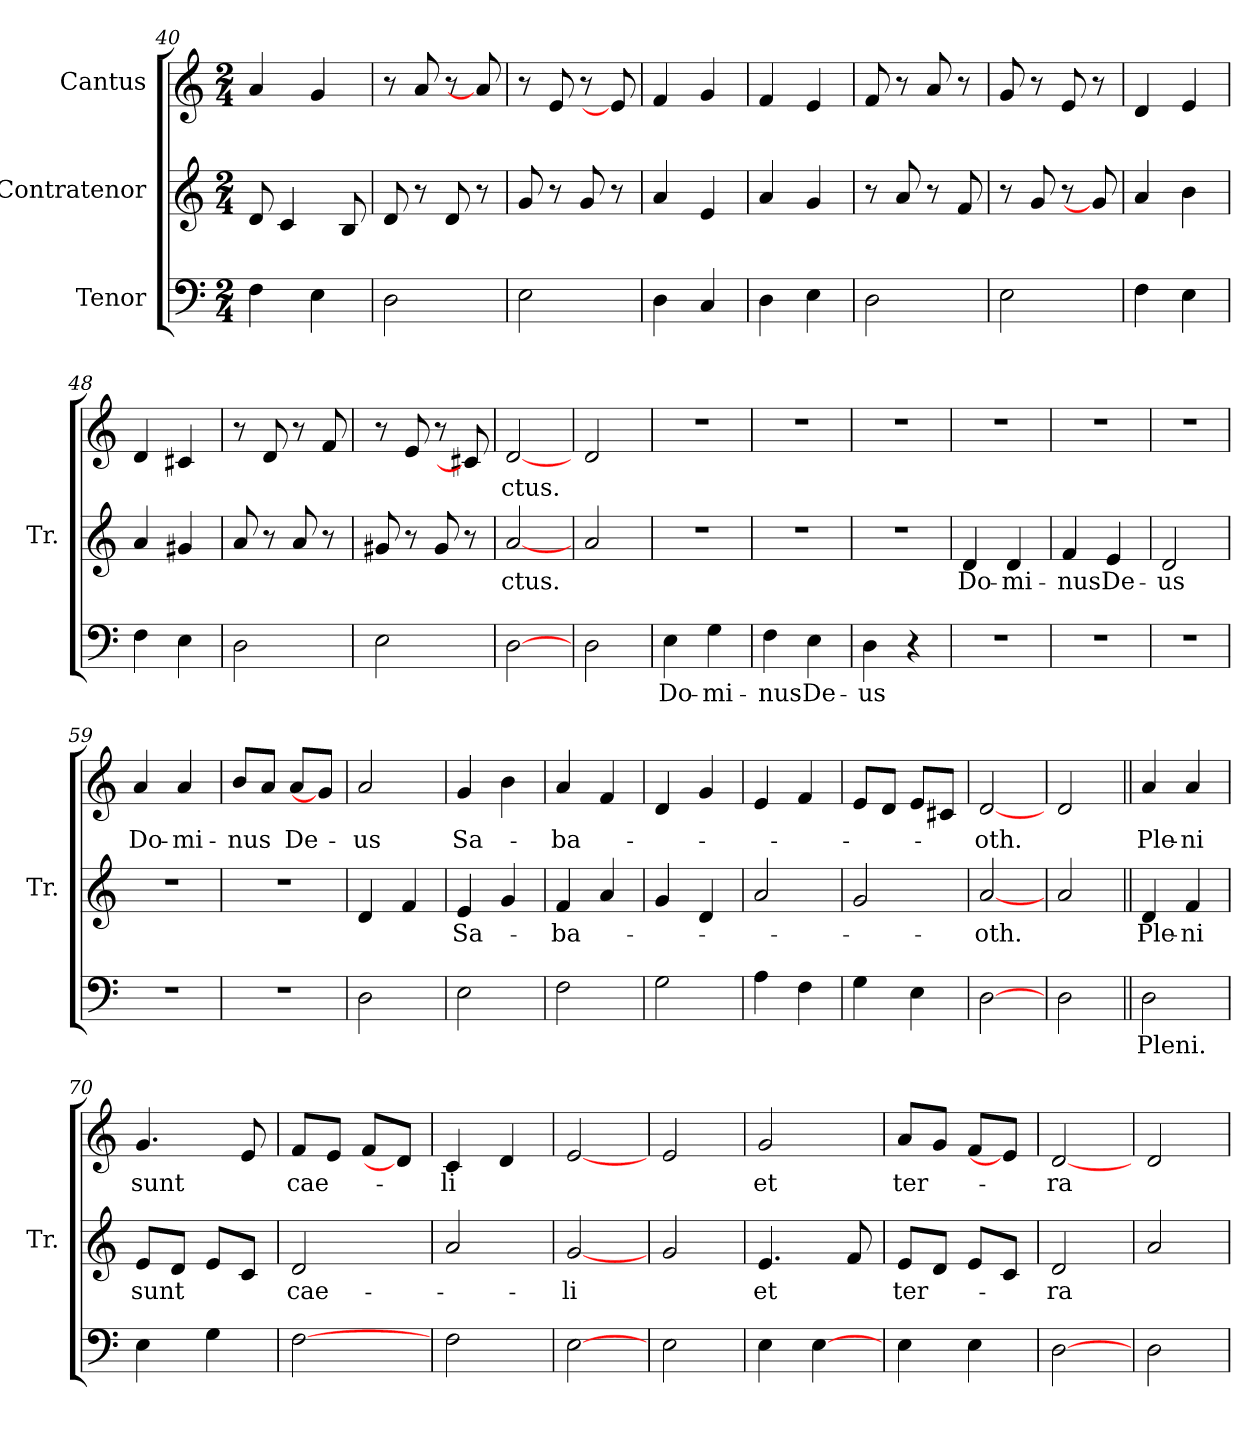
**kern	**text	**kern	**text	**kern	**text
*part3	*part3	*part2	*part2	*part1	*part1
*staff3	*staff3	*staff2	*staff2	*staff1	*staff1
*I"Tenor	*	*I"Contratenor	*	*I"Cantus	*
*	*	*I'Tr.	*	*	*
!!LO:LB:g=z
*clefF4	*	*clefG2	*	*clefG2	*
*k[]	*	*k[]	*	*k[]	*
*C:	*	*C:	*	*C:	*
*M2/4	*	*M2/4	*	*M2/4	*
=40	=40	=40	=40	=40	=40
4Fi\	.	8di/L	.	4ai/	.
.	.	4ci/	.	.	.
4Ei\	.	.	.	4gi/	.
.	.	8Bi/L	.	.	.
=41	=41	=41	=41	=41	=41
2Di\	.	8di/L	.	8r	.
.	.	8r	.	8ai/L	.
.	.	8di/L	.	8r	.
.	.	8r	.	8ai/L]	.
=42	=42	=42	=42	=42	=42
2Ei\	.	8gi/L	.	8r	.
.	.	8r	.	8ei/L	.
.	.	8gi/L	.	8r	.
.	.	8r	.	8ei/L]	.
=43	=43	=43	=43	=43	=43
4Di\	.	4ai/	.	4fi/	.
4Ci/	.	4ei/	.	4gi/	.
=44	=44	=44	=44	=44	=44
4Di\	.	4ai/	.	4fi/	.
4Ei\	.	4gi/	.	4ei/	.
=45	=45	=45	=45	=45	=45
2Di\	.	8r	.	8fi/L	.
.	.	8ai/L	.	8r	.
.	.	8r	.	8ai/L	.
.	.	8fi/L	.	8r	.
=46	=46	=46	=46	=46	=46
2Ei\	.	8r	.	8gi/L	.
.	.	8gi/L	.	8r	.
.	.	8r	.	8ei/L	.
.	.	8gi/L]	.	8r	.
=47	=47	=47	=47	=47	=47
4Fi\	.	4ai/	.	4di/	.
4Ei\	.	4bi\	.	4ei/	.
=48	=48	=48	=48	=48	=48
4Fi\	.	4ai/	.	4di/	.
4Ei\	.	4g#Xi/	.	4c#Xi/	.
!!LO:LB:g=z
=49	=49	=49	=49	=49	=49
2Di\	.	8ai/L	.	8r	.
.	.	8r	.	8di/L	.
.	.	8ai/L	.	8r	.
.	.	8r	.	8fi/L	.
=50	=50	=50	=50	=50	=50
2Ei\	.	8g#Xi/L	.	8r	.
.	.	8r	.	8ei/L	.
.	.	8g#i/L	.	8r	.
.	.	8r	.	8c#Xi/L]	.
=51	=51	=51	=51	=51	=51
!	!	!	!LO:LY:b:color=#000000	!	!LO:LY:b:color=#000000
[2Di\	.	[2ai/	-ctus.	[2di/	-ctus.
=52	=52	=52	=52	=52	=52
2Di\	.	2ai/	.	2di/	.
=53	=53	=53	=53	=53	=53
!	!LO:LY:b:color=#000000	!LO:N:vis=1	!	!LO:N:vis=1	!
4Ei\	Do-	2r	.	2r	.
!	!LO:LY:b:color=#000000	!	!	!	!
4Gi\	-mi-	.	.	.	.
=54	=54	=54	=54	=54	=54
!	!LO:LY:b:color=#000000	!LO:N:vis=1	!	!LO:N:vis=1	!
4Fi\	-nus	2r	.	2r	.
!	!LO:LY:b:color=#000000	!	!	!	!
4Ei\	De-	.	.	.	.
=55	=55	=55	=55	=55	=55
!	!LO:LY:b:color=#000000	!LO:N:vis=1	!	!LO:N:vis=1	!
4Di\	-us	2r	.	2r	.
4r	.	.	.	.	.
=56	=56	=56	=56	=56	=56
!LO:N:vis=1	!	!	!LO:LY:b:color=#000000	!LO:N:vis=1	!
2r	.	4di/	Do-	2r	.
!	!	!	!LO:LY:b:color=#000000	!	!
.	.	4di/	-mi-	.	.
=57	=57	=57	=57	=57	=57
!LO:N:vis=1	!	!	!LO:LY:b:color=#000000	!LO:N:vis=1	!
2r	.	4fi/	-nus	2r	.
!	!	!	!LO:LY:b:color=#000000	!	!
.	.	4ei/	De-	.	.
=58	=58	=58	=58	=58	=58
!LO:N:vis=1	!	!	!LO:LY:b:color=#000000	!LO:N:vis=1	!
2r	.	2di/	-us	2r	.
=59	=59	=59	=59	=59	=59
!LO:N:vis=1	!	!LO:N:vis=1	!	!	!LO:LY:b:color=#000000
2r	.	2r	.	4ai/	Do-
!	!	!	!	!	!LO:LY:b:color=#000000
.	.	.	.	4ai/	-mi-
!!LO:PB:g=z
=60	=60	=60	=60	=60	=60
!LO:N:vis=1	!	!LO:N:vis=1	!	!	!LO:LY:b:color=#000000
2r	.	2r	.	8bi/L	-nus
.	.	.	.	8ai/J	.
!	!	!	!	!	!LO:LY:b:color=#000000
.	.	.	.	8ai/L	De-
.	.	.	.	8gi/J]	.
=61	=61	=61	=61	=61	=61
!	!	!	!	!	!LO:LY:b:color=#000000
2Di\	.	4di/	.	2ai/	-us
.	.	4fi/	.	.	.
=62	=62	=62	=62	=62	=62
!	!	!	!LO:LY:b:color=#000000	!	!LO:LY:b:color=#000000
2Ei\	.	4ei/	Sa-	4gi/	Sa-
.	.	4gi/	.	4bi\	.
=63	=63	=63	=63	=63	=63
!	!	!	!LO:LY:b:color=#000000	!	!LO:LY:b:color=#000000
2Fi\	.	4fi/	-ba-	4ai/	-ba-
.	.	4ai/	.	4fi/	.
=64	=64	=64	=64	=64	=64
2Gi\	.	4gi/	.	4di/	.
.	.	4di/	.	4gi/	.
=65	=65	=65	=65	=65	=65
4Ai\	.	2ai/	.	4ei/	.
4Fi\	.	.	.	4fi/	.
=66	=66	=66	=66	=66	=66
4Gi\	.	2gi/	.	8ei/L	.
.	.	.	.	8di/J	.
4Ei\	.	.	.	8ei/L	.
.	.	.	.	8c#Xi/J	.
=67	=67	=67	=67	=67	=67
!	!	!	!LO:LY:b:color=#000000	!	!LO:LY:b:color=#000000
[2Di\	.	[2ai/	-oth.	[2di/	-oth.
=68	=68	=68	=68	=68	=68
2Di\	.	2ai/	.	2di/	.
=69||	=69||	=69||	=69||	=69||	=69||
!	!LO:LY:b:color=#000000	!	!LO:LY:b:color=#000000	!	!LO:LY:b:color=#000000
2Di\	Pleni.	4di/	Ple-	4ai/	Ple-
!	!	!	!LO:LY:b:color=#000000	!	!LO:LY:b:color=#000000
.	.	4fi/	-ni	4ai/	-ni
!!LO:LB:g=z
=70	=70	=70	=70	=70	=70
!	!	!	!LO:LY:b:color=#000000	!	!LO:LY:b:color=#000000
4Ei\	.	8ei/L	sunt	4.gi/	sunt
.	.	8di/J	.	.	.
4Gi\	.	8ei/L	.	.	.
.	.	8ci/J	.	8ei/L	.
=71	=71	=71	=71	=71	=71
!	!	!	!LO:LY:b:color=#000000	!	!LO:LY:b:color=#000000
[2Fi\	.	2di/	cae-	8fi/L	cae-
.	.	.	.	8ei/J	.
.	.	.	.	8fi/L	.
.	.	.	.	8di/J]	.
=72	=72	=72	=72	=72	=72
!	!	!	!	!	!LO:LY:b:color=#000000
2Fi\	.	2ai/	.	4ci/	-li
.	.	.	.	4di/	.
=73	=73	=73	=73	=73	=73
!	!	!	!LO:LY:b:color=#000000	!	!
[2Ei\	.	[2gi/	-li	[2ei/	.
=74	=74	=74	=74	=74	=74
2Ei\	.	2gi/	.	2ei/	.
=75	=75	=75	=75	=75	=75
!	!	!	!LO:LY:b:color=#000000	!	!LO:LY:b:color=#000000
4Ei\	.	4.ei/	et	2gi/	et
[4Ei\	.	.	.	.	.
.	.	8fi/L	.	.	.
=76	=76	=76	=76	=76	=76
!	!	!	!LO:LY:b:color=#000000	!	!LO:LY:b:color=#000000
4Ei\	.	8ei/L	ter-	8ai/L	ter-
.	.	8di/J	.	8gi/J	.
4Ei\	.	8ei/L	.	8fi/L	.
.	.	8ci/J	.	8ei/J]	.
=77	=77	=77	=77	=77	=77
!	!	!	!LO:LY:b:color=#000000	!	!LO:LY:b:color=#000000
[2Di\	.	2di/	-ra	[2di/	-ra
=78	=78	=78	=78	=78	=78
2Di\	.	2ai/	.	2di/	.
=	=	=	=	=	=
*-	*-	*-	*-	*-	*-
